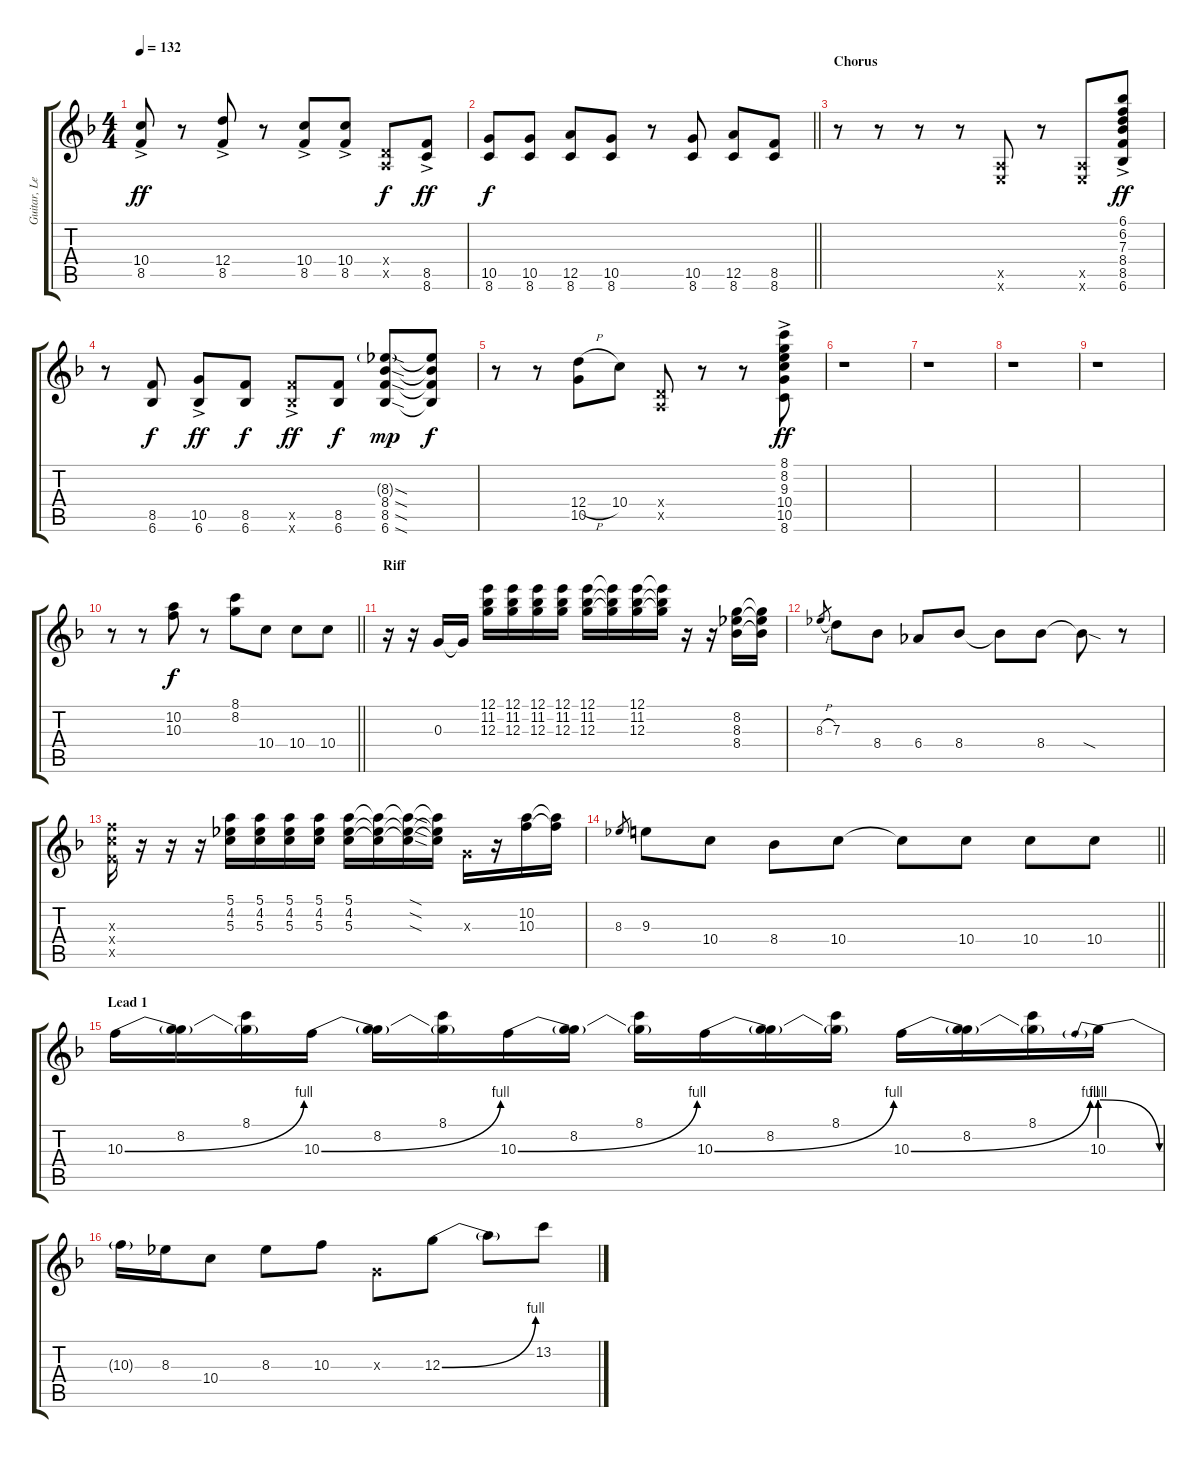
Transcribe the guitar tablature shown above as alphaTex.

\track ("Guitar, Lead" "Guitar, Le") {instrument distortionguitar}
\staff {score tabs}
\tuning (E4 B3 G3 D3 A2 E2) {hide}
\ts (4 4)
\tempo 132
\clef g2
\ks f
(10.4{ac} 8.5{ac}).8{dy ff} r.8 (12.4{ac} 8.5{ac}).8 r.8 (10.4{ac} 8.5{ac}).8 (10.4{ac} 8.5{ac}).8 (0.4{x} 0.5{x}).8{dy f} (8.5{ac} 8.6{ac}).8{dy ff} |
\barLineRight lightlight
(10.5 8.6).8{dy f} (10.5 8.6).8 (12.5 8.6).8 (10.5 8.6).8 r.8 (10.5 8.6).8 (12.5 8.6).8 (8.5 8.6).8 |
\section ("" "Chorus")
r.8 r.8 r.8 r.8 (0.5{x} 0.6{x}).8 r.8 (0.5{x} 0.6{x}).8 (6.1{ac} 6.2{ac} 7.3{ac} 8.4{ac} 8.5{ac} 6.6{ac}).8{dy ff} |
r.8 (8.5 6.6).8{dy f} (10.5{ac} 6.6{ac}).8{dy ff} (8.5 6.6).8{dy f} (8.5{ac x} 6.6{ac x}).8{dy ff} (8.5 6.6).8{dy f} (8.3{sod g} 8.4{sod} 8.5{sod} 6.6{sod}).8{dy mp} (8.3{t} 8.4{t} 8.5{t} 6.6{t}).8{dy f} |
r.8 r.8 (12.4{h} 10.5).8 10.4.8 (0.4{x} 0.5{x}).8 r.8 r.8 (8.1{ac} 8.2{ac} 9.3{ac} 10.4{ac} 10.5{ac} 8.6{ac}).8{dy ff} |
r.1 |
r.1 |
r.1 |
r.1 |
\barLineRight lightlight
r.8 r.8 (10.2 10.3).8{dy f} r.8 (8.1 8.2).8 10.4.8 10.4.8 10.4.8 |
\section ("" "Riff")
r.16 r.16 0.3.16 0.3{t}.16 (12.1 11.2 12.3).16 (12.1 11.2 12.3).16 (12.1 11.2 12.3).16 (12.1 11.2 12.3).16 (12.1 11.2 12.3).16 (12.1{t} 11.2{t} 12.3{t}).16 (12.1 11.2 12.3).16 (12.1{t} 11.2{t} 12.3{t}).16 r.16 r.16 (8.2 8.3 8.4).16 (8.2{t} 8.3{t} 8.4{t}).16 |
8.3{h}.8{gr} 7.3.8 8.4.8 6.4.8 8.4.8 8.4{t}.8 8.4.8 8.4{sod t}.8 r.8 |
(10.3{x} 10.4{x} 8.5{x}).16 r.16 r.16 r.16 (5.1 4.2 5.3).16 (5.1 4.2 5.3).16 (5.1 4.2 5.3).16 (5.1 4.2 5.3).16 (5.1 4.2 5.3).16 (5.1{t} 4.2{t} 5.3{t}).16 (5.1{sod t} 4.2{sod t} 5.3{sod t}).16 (5.1{t} 4.2{t} 5.3{t}).16 0.3{x}.16 r.16 (10.2 10.3).16 (10.2{t} 10.3{t}).16 |
\barLineRight lightlight
8.3.8{gr} 9.3.8 10.4.8 8.4.8 10.4.8 10.4{t}.8 10.4.8 10.4.8 10.4.8 |
\section ("" "Lead 1")
10.3{be (bend 0 0 60 4)}.16 (8.2 10.3{t}).16 (8.1 10.3{t}).16 10.3{be (bend 0 0 60 4)}.16 (8.2 10.3{t}).16 (8.1 10.3{t}).16 10.3{be (bend 0 0 60 4)}.16 (8.2 10.3{t}).16 (8.1 10.3{t}).16 10.3{be (bend 0 0 60 4)}.16 (8.2 10.3{t}).16 (8.1 10.3{t}).16 10.3{be (bend 0 0 60 4)}.16 (8.2 10.3{t}).16 (8.1 10.3{t}).16 10.3{be (prebendrelease 0 4 60 0)}.16 |
10.3{t}.16 8.3.16 10.4.8 8.3.8 10.3.8 0.3{x}.8 12.3{be (bend 0 0 60 4)}.8 12.3{t}.8 13.2.8
